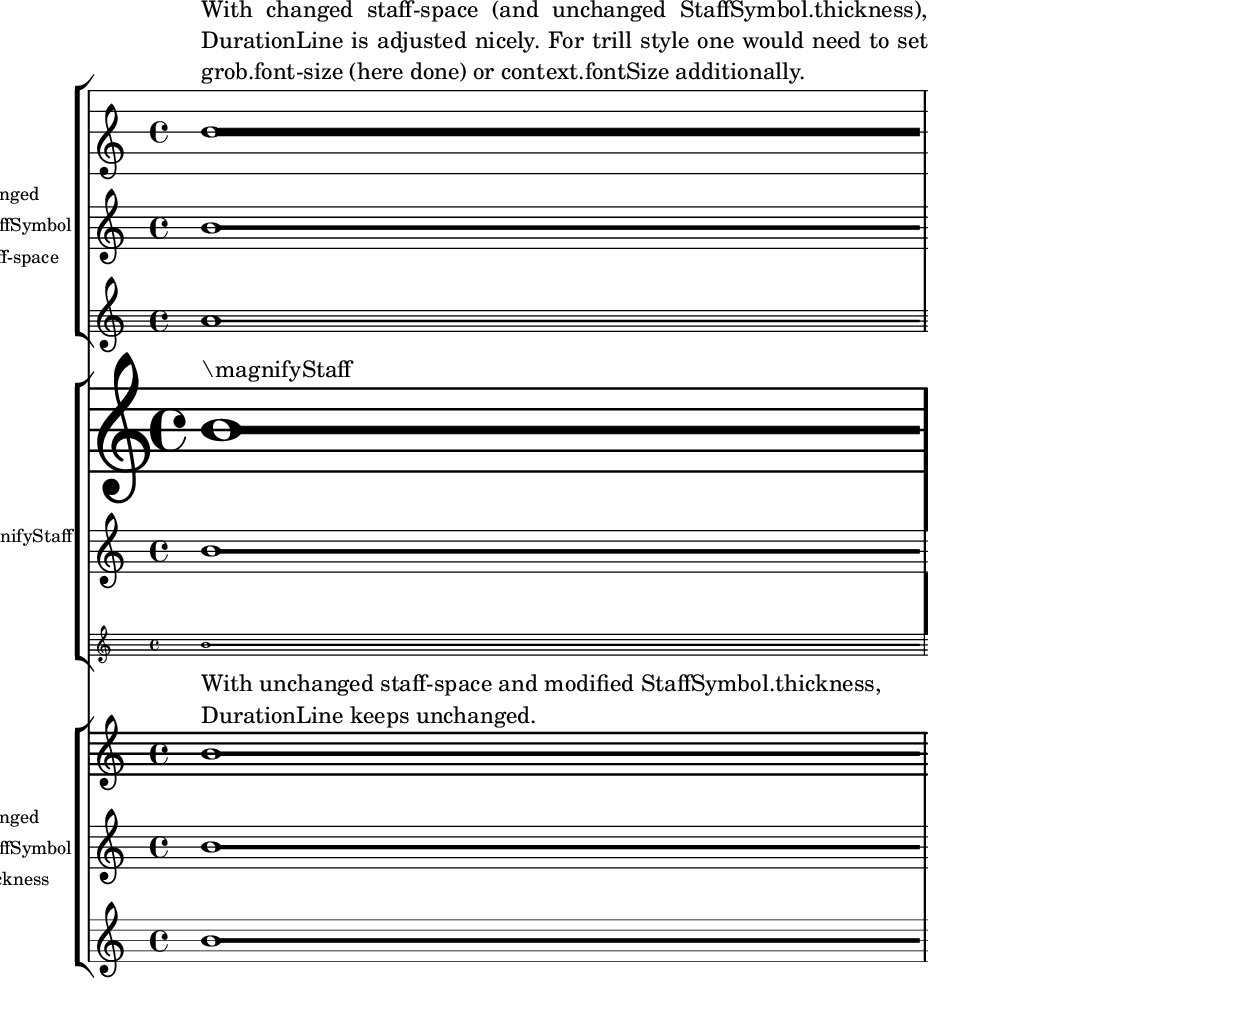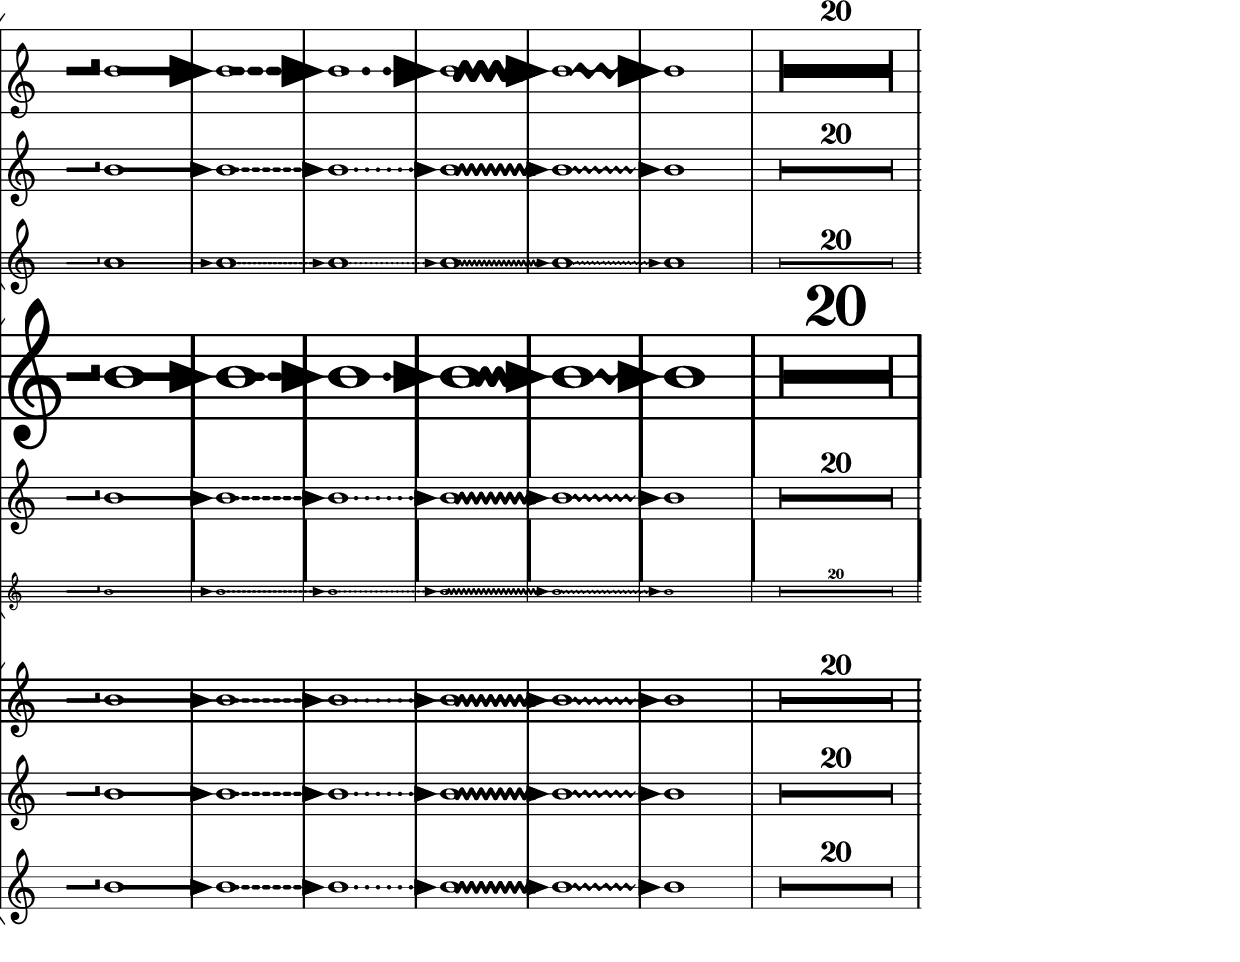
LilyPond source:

%% Generated by lilypond-book
%% Options: [exampleindent=10.16\mm,indent=0\mm,line-width=160\mm,paper-height=845.047\pt,paper-width=597.508\pt,papersize='(cons (* 597.508 pt) (* 845.047 pt))]
\include "lilypond-book-preamble.ly"


% ****************************************************************
% Start cut-&-pastable-section
% ****************************************************************

#(ly:set-option 'eps-box-padding 3.000000)



\paper {
  #(set-paper-size '(cons (* 597.508 pt) (* 845.047 pt)))
  indent = 0\mm
  line-width = 160\mm
  % offset the left padding, also add 1mm as lilypond creates cropped
  % images with a little space on the right
  line-width = #(- line-width (* mm  3.000000) (* mm 1))
}

\layout {
  
}




% ****************************************************************
% ly snippet:
% ****************************************************************
\sourcefilename "/lilypond-2.25.15/input/regression/duration-line-thickness-staff-sizes.ly"
\sourcefileline 0
\version "2.23.9"

\header {
  texidoc = "The visible thickness of a duration line is adjusted properly
according to the staff space for all styles, like for long compressed
@code{MultiMeasureRest}.
Changes in @code{StaffSymbol.thickness} are disregarded."
}

mus = {
  \override DurationLine.bound-details.right.end-style = #'hook
  b'1\-
  \override DurationLine.bound-details.right.end-style = #'arrow
  \override DurationLine.style = #'line
  b'\-
  \override DurationLine.style = #'dashed-line
  b'\-
  \override DurationLine.style = #'dotted-line
  b'\-
  \override DurationLine.style = #'zigzag
  b'\-
  \override DurationLine.style = #'trill
  b'\-
  \override DurationLine.style = #'none
  b'\-
  \compressEmptyMeasures
  R1*20
}

\score {
 <<
  \new StaffGroup
    \with {
      instrumentName =
        \markup \column {
          "changed"
          "StaffSymbol"
          "staff-space"
        }
    }
    <<
      \new Staff
        \with {
          \override StaffSymbol.staff-space = #(magstep 6)
        }
        {
          <>^
            \markup
            \override #'(line-width . 70)
            \justify-string
              #"With changed staff-space (and unchanged StaffSymbol.thickness),
              DurationLine is adjusted nicely.  For trill style one would need
              to set grob.font-size (here done) or context.fontSize
              additionally."
          \override DurationLine.font-size = #6
          \mus
        }
      \new Staff
        \mus
      \new Staff
        \with {
          \override StaffSymbol.staff-space = #(magstep -6)
        }
        {
          \override DurationLine.font-size = #-6
          \mus
        }
    >>

  \new StaffGroup
    \with { instrumentName = "\\magnifyStaff" }
    <<
      \new Staff
        \with { \magnifyStaff #(magstep 6) }
        {
          <>^\markup \fontsize #-6"\\magnifyStaff"
          \mus
        }
      \new Staff
        \mus
      \new Staff
        \with { \magnifyStaff #(magstep -6) }
        \mus
    >>

  \new StaffGroup
    \with {
      instrumentName =
        \markup \column {
          "changed"
          "StaffSymbol"
          "thickness"
        }
    }
    <<
      \new Staff
        \with { \override StaffSymbol.thickness = #(magstep 6) }
        {
         <>^
           \markup \column {
            "With unchanged staff-space and modified StaffSymbol.thickness,"
            "DurationLine keeps unchanged."
           }
         \mus
        }
      \new Staff
        \mus
      \new Staff
        \with { \override StaffSymbol.thickness = #(magstep -6) }
        \mus
    >>
 >>
 \layout {
   indent = 15
   \context {
     \StaffGroup
     \override InstrumentName.font-size = #-2
   }
   \context {
     \Voice
     \consists "Duration_line_engraver"
     %% If broken and end-style is set:
     \override DurationLine.after-line-breaking = ##t
     \override DurationLine.minimum-length-after-break = 10
   }
 }
}



% ****************************************************************
% end ly snippet
% ****************************************************************
